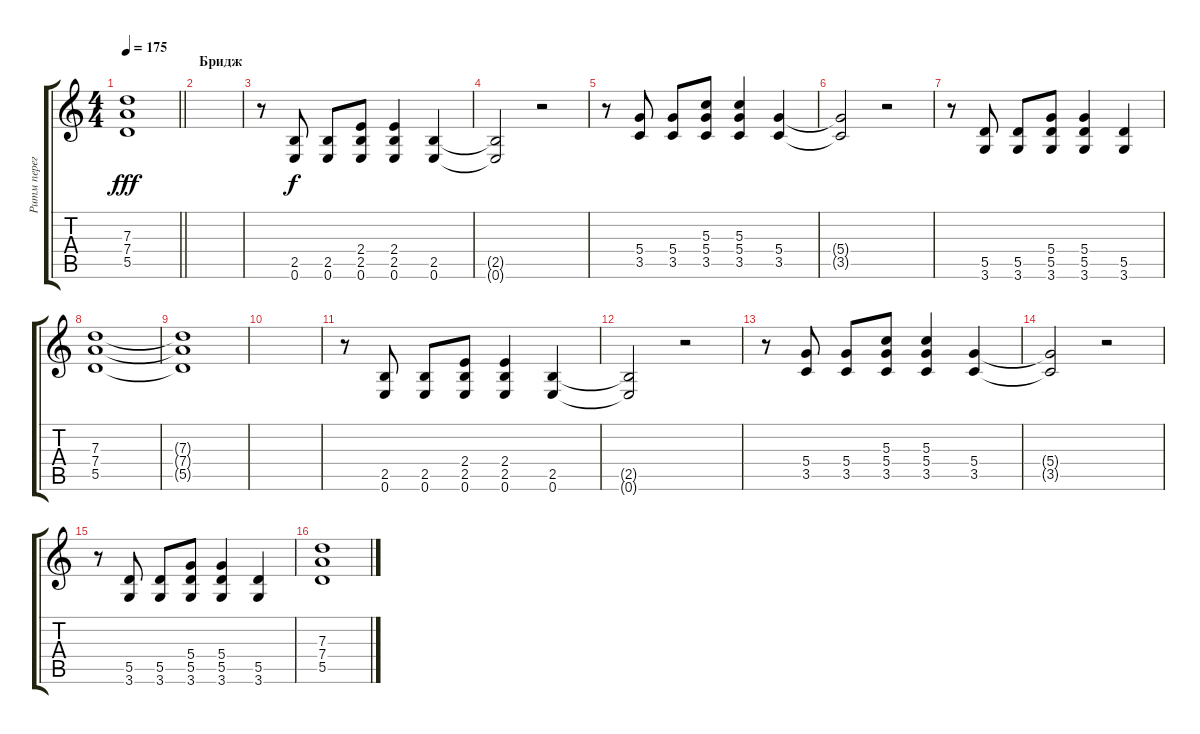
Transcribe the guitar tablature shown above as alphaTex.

\track ("Ритм перегруз" "Ритм перег") {instrument distortionguitar}
\staff {score tabs}
\tuning (E4 B3 G3 D3 A2 E2) {hide}
\ts (4 4)
\tempo 175
\clef g2
\barLineRight lightlight
\ks c
(7.3 7.4 5.5).1{dy fff} |
\section ("" "Бридж")
|
r.8 (2.5 0.6).8{dy f} (2.5 0.6).8 (2.4 2.5 0.6).8 (2.4 2.5 0.6).4 (2.5 0.6).4 |
(2.5{t} 0.6{t}).2 r.2 |
r.8 (5.4 3.5).8 (5.4 3.5).8 (5.3 5.4 3.5).8 (5.3 5.4 3.5).4 (5.4 3.5).4 |
(5.4{t} 3.5{t}).2 r.2 |
r.8 (5.5 3.6).8 (5.5 3.6).8 (5.4 5.5 3.6).8 (5.4 5.5 3.6).4 (5.5 3.6).4 |
(7.3 7.4 5.5).1 |
(7.3{t} 7.4{t} 5.5{t}).1 |
|
r.8 (2.5 0.6).8 (2.5 0.6).8 (2.4 2.5 0.6).8 (2.4 2.5 0.6).4 (2.5 0.6).4 |
(2.5{t} 0.6{t}).2 r.2 |
r.8 (5.4 3.5).8 (5.4 3.5).8 (5.3 5.4 3.5).8 (5.3 5.4 3.5).4 (5.4 3.5).4 |
(5.4{t} 3.5{t}).2 r.2 |
r.8 (5.5 3.6).8 (5.5 3.6).8 (5.4 5.5 3.6).8 (5.4 5.5 3.6).4 (5.5 3.6).4 |
(7.3 7.4 5.5).1
